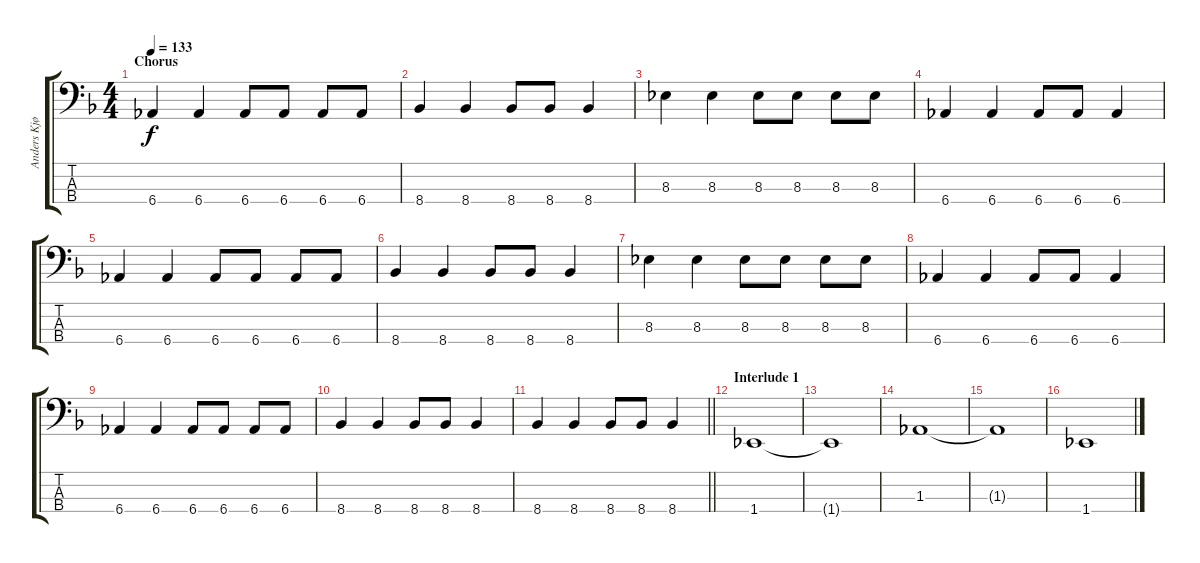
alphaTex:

\track ("Anders Kjølholm" "Anders Kjø") {instrument electricbassfinger}
\staff {score tabs}
\tuning (F2 C2 G1 D1) {hide}
\ts (4 4)
\section ("" "Chorus")
\tempo 133
\clef f4
\ks f
6.4.4{dy f} 6.4.4 6.4.8 6.4.8 6.4.8 6.4.8 |
8.4.4 8.4.4 8.4.8 8.4.8 8.4.4 |
8.3.4 8.3.4 8.3.8 8.3.8 8.3.8 8.3.8 |
6.4.4 6.4.4 6.4.8 6.4.8 6.4.4 |
6.4.4 6.4.4 6.4.8 6.4.8 6.4.8 6.4.8 |
8.4.4 8.4.4 8.4.8 8.4.8 8.4.4 |
8.3.4 8.3.4 8.3.8 8.3.8 8.3.8 8.3.8 |
6.4.4 6.4.4 6.4.8 6.4.8 6.4.4 |
6.4.4 6.4.4 6.4.8 6.4.8 6.4.8 6.4.8 |
8.4.4 8.4.4 8.4.8 8.4.8 8.4.4 |
\barLineRight lightlight
8.4.4 8.4.4 8.4.8 8.4.8 8.4.4 |
\section ("" "Interlude 1")
1.4.1 |
1.4{t}.1 |
1.3.1 |
1.3{t}.1 |
1.4.1
